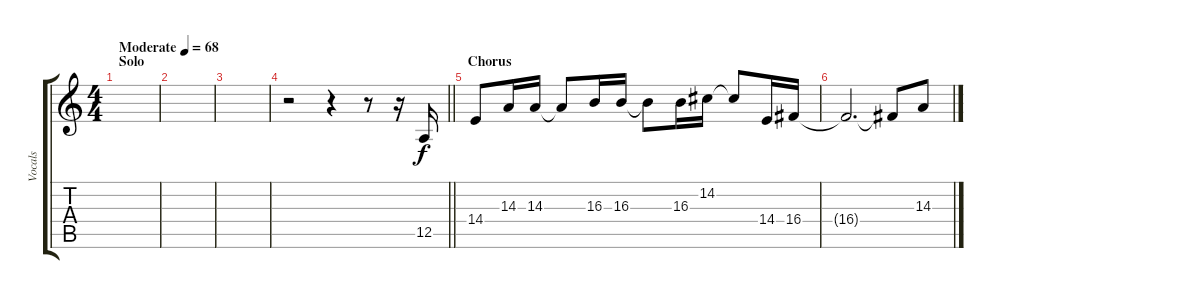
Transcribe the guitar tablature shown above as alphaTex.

\track ("Vocals" "Vocals") {instrument recorder}
\staff {score tabs}
\tuning (E4 B3 G3 D3 A2 E2) {hide}
\ts (4 4)
\section ("" "Solo")
\tempo (68 "Moderate")
\clef g2
\ks c
|
|
|
\barLineRight lightlight
r.2 r.4 r.8 r.16 12.5.16 |
\section ("" "Chorus")
14.4.8{volume 0} 14.3.16 14.3.16 14.3{t}.8 16.3.16 16.3.16 16.3{t}.8 16.3.16 14.2.16 14.2{t}.8 14.4.16 16.4.16 |
16.4{t}.2{d} 16.4{t}.8 14.3.8
